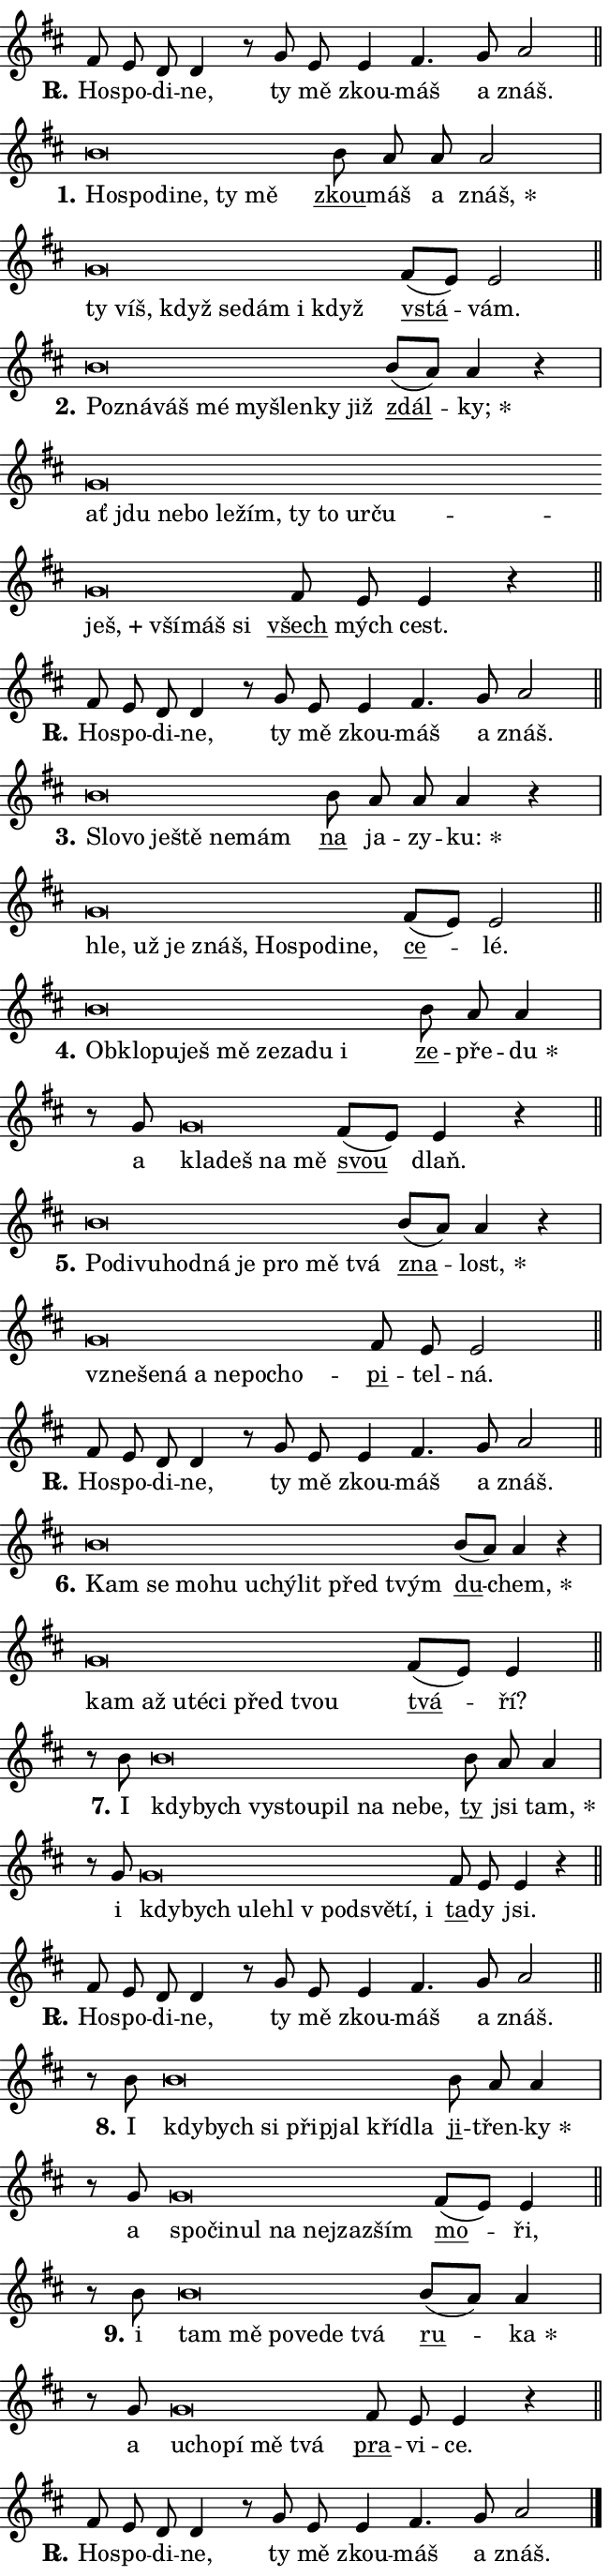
\version "2.24.0"
\header { tagline = "" }
\paper {
  indent = 0\cm
  top-margin = 0\cm
  right-margin = 0.13\cm % to fit lyric hyphens
  bottom-margin = 0\cm
  left-margin = 0\cm
  paper-width = 11\cm
  page-breaking = #ly:one-page-breaking
  system-system-spacing.basic-distance = #11
  score-system-spacing.basic-distance = #11
  ragged-last = ##f
}


%% Author: Thomas Morley
%% https://lists.gnu.org/archive/html/lilypond-user/2020-05/msg00002.html
#(define (line-position grob)
"Returns position of @var[grob} in current system:
   @code{'start}, if at first time-step
   @code{'end}, if at last time-step
   @code{'middle} otherwise
"
  (let* ((col (ly:item-get-column grob))
         (ln (ly:grob-object col 'left-neighbor))
         (rn (ly:grob-object col 'right-neighbor))
         (col-to-check-left (if (ly:grob? ln) ln col))
         (col-to-check-right (if (ly:grob? rn) rn col))
         (break-dir-left
           (and
             (ly:grob-property col-to-check-left 'non-musical #f)
             (ly:item-break-dir col-to-check-left)))
         (break-dir-right
           (and
             (ly:grob-property col-to-check-right 'non-musical #f)
             (ly:item-break-dir col-to-check-right))))
        (cond ((eqv? 1 break-dir-left) 'start)
              ((eqv? -1 break-dir-right) 'end)
              (else 'middle))))

#(define (tranparent-at-line-position vctor)
  (lambda (grob)
  "Relying on @code{line-position} select the relevant enry from @var{vctor}.
Used to determine transparency,"
    (case (line-position grob)
      ((end) (not (vector-ref vctor 0)))
      ((middle) (not (vector-ref vctor 1)))
      ((start) (not (vector-ref vctor 2))))))

noteHeadBreakVisibility =
#(define-music-function (break-visibility)(vector?)
"Makes @code{NoteHead}s transparent relying on @var{break-visibility}"
#{
  \override NoteHead.transparent =
    #(tranparent-at-line-position break-visibility)
#})

#(define delete-ledgers-for-transparent-note-heads
  (lambda (grob)
    "Reads whether a @code{NoteHead} is transparent.
If so this @code{NoteHead} is removed from @code{'note-heads} from
@var{grob}, which is supposed to be @code{LedgerLineSpanner}.
As a result ledgers are not printed for this @code{NoteHead}"
    (let* ((nhds-array (ly:grob-object grob 'note-heads))
           (nhds-list
             (if (ly:grob-array? nhds-array)
                 (ly:grob-array->list nhds-array)
                 '()))
           ;; Relies on the transparent-property being done before
           ;; Staff.LedgerLineSpanner.after-line-breaking is executed.
           ;; This is fragile ...
           (to-keep
             (remove
               (lambda (nhd)
                 (ly:grob-property nhd 'transparent #f))
               nhds-list)))
      ;; TODO find a better method to iterate over grob-arrays, similiar
      ;; to filter/remove etc for lists
      ;; For now rebuilt from scratch
      (set! (ly:grob-object grob 'note-heads)  '())
      (for-each
        (lambda (nhd)
          (ly:pointer-group-interface::add-grob grob 'note-heads nhd))
        to-keep))))

squashNotes = {
  \override NoteHead.X-extent = #'(-0.2 . 0.2)
  \override NoteHead.Y-extent = #'(-0.75 . 0)
  \override NoteHead.stencil =
    #(lambda (grob)
       (let ((pos (ly:grob-property grob 'staff-position)))
         (begin
           (if (< pos -7) (display "ERROR: Lower brevis then expected\n") (display ""))
           (if (<= pos -6) ly:text-interface::print ly:note-head::print))))
}
unSquashNotes = {
  \revert NoteHead.X-extent
  \revert NoteHead.Y-extent
  \revert NoteHead.stencil
}

hideNotes = \noteHeadBreakVisibility #begin-of-line-visible
unHideNotes = \noteHeadBreakVisibility #all-visible

% work-around for resetting accidentals
% https://lilypond.org/doc/v2.23/Documentation/notation/displaying-rhythms#unmetered-music
cadenzaMeasure = {
  \cadenzaOff
  \partial 1024 s1024
  \cadenzaOn
}

#(define-markup-command (accent layout props text) (markup?)
  "Underline accented syllable"
  (interpret-markup layout props
    #{\markup \override #'(offset . 4.3) \underline { #text }#}))

responsum = \markup \concat {
  "R" \hspace #-1.05 \path #0.1 #'((moveto 0 0.07) (lineto 0.9 0.8)) \hspace #0.05 "."
}

spaceSize = #0.6828661417322834 % exact space size for TeX Gyre Schola

\layout {
  \context {
    \Staff
    \remove "Time_signature_engraver"
    \override LedgerLineSpanner.after-line-breaking = #delete-ledgers-for-transparent-note-heads
  }
  \context {
    \Lyrics {
      \override LyricSpace.minimum-distance = \spaceSize
      \override LyricText.font-name = #"TeX Gyre Schola"
      \override LyricText.font-size = 1
      \override StanzaNumber.font-name = #"TeX Gyre Schola Bold"
      \override StanzaNumber.font-size = 1
    }
  }
  \context {
    \Score 
    \override NoteHead.text =
      #(lambda (grob) 
        (let ((pos (ly:grob-property grob 'staff-position)))
          #{\markup {
            \combine
              \halign #-0.55 \raise #(if (= pos -6) 0 0.5) \override #'(thickness . 2) \draw-line #'(3.2 . 0)
              \musicglyph "noteheads.sM1"
          }#}))
  }
}

% magnetic-lyrics.ily
%
%   written by
%     Jean Abou Samra <jean@abou-samra.fr>
%     Werner Lemberg <wl@gnu.org>
%
%   adapted by
%     Jiri Hon <jiri.hon@gmail.com>
%
% Version 2022-Apr-15

% https://www.mail-archive.com/lilypond-user@gnu.org/msg149350.html

#(define (Left_hyphen_pointer_engraver context)
   "Collect syllable-hyphen-syllable occurrences in lyrics and store
them in properties.  This engraver only looks to the left.  For
example, if the lyrics input is @code{foo -- bar}, it does the
following.

@itemize @bullet
@item
Set the @code{text} property of the @code{LyricHyphen} grob between
@q{foo} and @q{bar} to @code{foo}.

@item
Set the @code{left-hyphen} property of the @code{LyricText} grob with
text @q{foo} to the @code{LyricHyphen} grob between @q{foo} and
@q{bar}.
@end itemize

Use this auxiliary engraver in combination with the
@code{lyric-@/text::@/apply-@/magnetic-@/offset!} hook."
   (let ((hyphen #f)
         (text #f))
     (make-engraver
      (acknowledgers
       ((lyric-syllable-interface engraver grob source-engraver)
        (set! text grob)))
      (end-acknowledgers
       ((lyric-hyphen-interface engraver grob source-engraver)
        ;(when (not (grob::has-interface grob 'lyric-space-interface))
          (set! hyphen grob)));)
      ((stop-translation-timestep engraver)
       (when (and text hyphen)
         (ly:grob-set-object! text 'left-hyphen hyphen))
       (set! text #f)
       (set! hyphen #f)))))

#(define (lyric-text::apply-magnetic-offset! grob)
   "If the space between two syllables is less than the value in
property @code{LyricText@/.details@/.squash-threshold}, move the right
syllable to the left so that it gets concatenated with the left
syllable.

Use this function as a hook for
@code{LyricText@/.after-@/line-@/breaking} if the
@code{Left_@/hyphen_@/pointer_@/engraver} is active."
   (let ((hyphen (ly:grob-object grob 'left-hyphen #f)))
     (when hyphen
       (let ((left-text (ly:spanner-bound hyphen LEFT)))
         (when (grob::has-interface left-text 'lyric-syllable-interface)
           (let* ((common (ly:grob-common-refpoint grob left-text X))
                  (this-x-ext (ly:grob-extent grob common X))
                  (left-x-ext
                   (begin
                     ;; Trigger magnetism for left-text.
                     (ly:grob-property left-text 'after-line-breaking)
                     (ly:grob-extent left-text common X)))
                  ;; `delta` is the gap width between two syllables.
                  (delta (- (interval-start this-x-ext)
                            (interval-end left-x-ext)))
                  (details (ly:grob-property grob 'details))
                  (threshold (assoc-get 'squash-threshold details 0.2)))
             (when (< delta threshold)
               (let* (;; We have to manipulate the input text so that
                      ;; ligatures crossing syllable boundaries are not
                      ;; disabled.  For languages based on the Latin
                      ;; script this is essentially a beautification.
                      ;; However, for non-Western scripts it can be a
                      ;; necessity.
                      (lt (ly:grob-property left-text 'text))
                      (rt (ly:grob-property grob 'text))
                      (is-space (grob::has-interface hyphen 'lyric-space-interface))
                      (space (if is-space " " ""))
                      (extra-delta (if is-space spaceSize 0))
                      ;; Append new syllable.
                      (ltrt-space (if (and (string? lt) (string? rt))
                                (string-append lt space rt)
                                (make-concat-markup (list lt space rt))))
                      ;; Right-align `ltrt` to the right side.
                      (ltrt-space-markup (grob-interpret-markup
                               grob
                               (make-translate-markup
                                (cons (interval-length this-x-ext) 0)
                                (make-right-align-markup ltrt-space)))))
                 (begin
                   ;; Don't print `left-text`.
                   (ly:grob-set-property! left-text 'stencil #f)
                   ;; Set text and stencil (which holds all collected
                   ;; syllables so far) and shift it to the left.
                   (ly:grob-set-property! grob 'text ltrt-space)
                   (ly:grob-set-property! grob 'stencil ltrt-space-markup)
                   (ly:grob-translate-axis! grob (- (- delta extra-delta)) X))))))))))


#(define (lyric-hyphen::displace-bounds-first grob)
   ;; Make very sure this callback isn't triggered too early.
   (let ((left (ly:spanner-bound grob LEFT))
         (right (ly:spanner-bound grob RIGHT)))
     (ly:grob-property left 'after-line-breaking)
     (ly:grob-property right 'after-line-breaking)
     (ly:lyric-hyphen::print grob)))

squashThreshold = #0.4

\layout {
  \context {
    \Lyrics
    \consists #Left_hyphen_pointer_engraver
    \override LyricText.after-line-breaking =
      #lyric-text::apply-magnetic-offset!
    \override LyricHyphen.stencil = #lyric-hyphen::displace-bounds-first
    \override LyricText.details.squash-threshold = \squashThreshold
    \override LyricHyphen.minimum-distance = 0
    \override LyricHyphen.minimum-length = \squashThreshold
  }
}

squashText = \override LyricText.details.squash-threshold = 9999
unSquashText = \override LyricText.details.squash-threshold = \squashThreshold

leftText = \override LyricText.self-alignment-X = #LEFT
unLeftText = \revert LyricText.self-alignment-X

starOffset = #(lambda (grob) 
                (let ((x_offset (ly:self-alignment-interface::aligned-on-x-parent grob)))
                  (if (= x_offset 0) 0 (+ x_offset 1.2))))

star = #(define-music-function (syllable)(string?)
"Append star separator at the end of a syllable"
#{
  \once \override LyricText.X-offset = #starOffset
  \lyricmode { \markup {
    #syllable
    \override #'((font-name . "TeX Gyre Schola Bold")) \hspace #0.2 \lower #0.65 \larger "*"
  } }
#})

starAccent = #(define-music-function (syllable)(string?)
"Append star separator at the end of a syllable and make accent"
#{
  \once \override LyricText.X-offset = #starOffset
  \lyricmode { \markup {
    \accent #syllable
    \override #'((font-name . "TeX Gyre Schola Bold")) \hspace #0.2 \lower #0.65 \larger "*"
  } }
#})

breath = #(define-music-function (syllable)(string?)
"Append breathing indicator at the end of a syllable"
#{
  \lyricmode { \markup { #syllable "+" } }
#})

optionalBreath = #(define-music-function (syllable)(string?)
"Append optional breathing indicator at the end of a syllable"
#{
  \lyricmode { \markup { #syllable "(+)" } }
#})


\score {
    <<
        \new Voice = "melody" { \cadenzaOn \key d \major \relative { fis'8 e d d4 r8 \bar "" g e \bar "" e4 fis4. g8 a2 \cadenzaMeasure \bar "||" \break } }
        \new Lyrics \lyricsto "melody" { \lyricmode { \set stanza = \responsum
Ho -- spo -- di -- ne, ty mě zkou -- máš a znáš. } }
    >>
    \layout {}
}

\score {
    <<
        \new Voice = "melody" { \cadenzaOn \key d \major \relative { \squashNotes b'\breve*1/16 \hideNotes \breve*1/16 \bar "" \breve*1/16 \bar "" \breve*1/16 \bar "" \breve*1/16 \breve*1/16 \bar "" \unHideNotes \unSquashNotes \bar "" b8 a a a2 \cadenzaMeasure \bar "|" \squashNotes g\breve*1/16 \hideNotes \breve*1/16 \bar "" \breve*1/16 \bar "" \breve*1/16 \bar "" \breve*1/16 \bar "" \breve*1/16 \breve*1/16 \bar "" \unHideNotes \unSquashNotes \bar "" fis8[( e)] e2 \cadenzaMeasure \bar "||" \break } }
        \new Lyrics \lyricsto "melody" { \lyricmode { \set stanza = "1."
\leftText Ho -- \squashText spo -- di -- ne, ty mě \unLeftText \unSquashText \markup \accent zkou -- máš a \star znáš, \leftText ty \squashText víš, když se -- dám i když \unLeftText \unSquashText \markup \accent vstá -- vám. } }
    >>
    \layout {}
}

\score {
    <<
        \new Voice = "melody" { \cadenzaOn \key d \major \relative { \squashNotes b'\breve*1/16 \hideNotes \breve*1/16 \bar "" \breve*1/16 \bar "" \breve*1/16 \bar "" \breve*1/16 \bar "" \breve*1/16 \bar "" \breve*1/16 \breve*1/16 \bar "" \unHideNotes \unSquashNotes \bar "" b8[( a)] a4 r \cadenzaMeasure \bar "|" \squashNotes g\breve*1/16 \hideNotes \breve*1/16 \bar "" \breve*1/16 \bar "" \breve*1/16 \bar "" \breve*1/16 \bar "" \breve*1/16 \bar "" \breve*1/16 \bar "" \breve*1/16 \bar "" \breve*1/16 \bar "" \breve*1/16 \bar "" \breve*1/16 \bar "" \breve*1/16 \bar "" \breve*1/16 \breve*1/16 \bar "" \unHideNotes \unSquashNotes \bar "" fis8 e e4 r \cadenzaMeasure \bar "||" \break } }
        \new Lyrics \lyricsto "melody" { \lyricmode { \set stanza = "2."
\leftText Po -- \squashText zná -- váš mé my -- šlen -- ky již \unLeftText \unSquashText \markup \accent zdál -- \star ky; \leftText ať \squashText jdu ne -- bo le -- žím, ty to ur -- ču -- \breath "ješ," vší -- máš si \unLeftText \unSquashText \markup \accent všech mých cest. } }
    >>
    \layout {}
}

\score {
    <<
        \new Voice = "melody" { \cadenzaOn \key d \major \relative { fis'8 e d d4 r8 \bar "" g e \bar "" e4 fis4. g8 a2 \cadenzaMeasure \bar "||" \break } }
        \new Lyrics \lyricsto "melody" { \lyricmode { \set stanza = \responsum
Ho -- spo -- di -- ne, ty mě zkou -- máš a znáš. } }
    >>
    \layout {}
}

\score {
    <<
        \new Voice = "melody" { \cadenzaOn \key d \major \relative { \squashNotes b'\breve*1/16 \hideNotes \breve*1/16 \bar "" \breve*1/16 \bar "" \breve*1/16 \bar "" \breve*1/16 \breve*1/16 \bar "" \unHideNotes \unSquashNotes \bar "" b8 a a a4 r \cadenzaMeasure \bar "|" \squashNotes g\breve*1/16 \hideNotes \breve*1/16 \bar "" \breve*1/16 \bar "" \breve*1/16 \bar "" \breve*1/16 \bar "" \breve*1/16 \bar "" \breve*1/16 \breve*1/16 \bar "" \unHideNotes \unSquashNotes \bar "" fis8[( e)] e2 \cadenzaMeasure \bar "||" \break } }
        \new Lyrics \lyricsto "melody" { \lyricmode { \set stanza = "3."
\leftText Slo -- \squashText vo je -- ště ne -- mám \unLeftText \unSquashText \markup \accent na ja -- zy -- \star ku: \leftText hle, \squashText už je znáš, Ho -- spo -- di -- ne, \unLeftText \unSquashText \markup \accent ce -- lé. } }
    >>
    \layout {}
}

\score {
    <<
        \new Voice = "melody" { \cadenzaOn \key d \major \relative { \squashNotes b'\breve*1/16 \hideNotes \breve*1/16 \bar "" \breve*1/16 \bar "" \breve*1/16 \bar "" \breve*1/16 \bar "" \breve*1/16 \bar "" \breve*1/16 \bar "" \breve*1/16 \breve*1/16 \bar "" \unHideNotes \unSquashNotes \bar "" b8 a a4 \cadenzaMeasure \bar "|" r8 g8 \squashNotes g\breve*1/16 \hideNotes \breve*1/16 \bar "" \breve*1/16 \breve*1/16 \bar "" \unHideNotes \unSquashNotes \bar "" fis8[( e)] e4 r \cadenzaMeasure \bar "||" \break } }
        \new Lyrics \lyricsto "melody" { \lyricmode { \set stanza = "4."
\leftText Ob -- \squashText klo -- pu -- ješ mě ze -- za -- du i \unLeftText \unSquashText \markup \accent ze -- pře -- \star du a \leftText kla -- \squashText deš na mě \unLeftText \unSquashText \markup \accent svou dlaň. } }
    >>
    \layout {}
}

\score {
    <<
        \new Voice = "melody" { \cadenzaOn \key d \major \relative { \squashNotes b'\breve*1/16 \hideNotes \breve*1/16 \bar "" \breve*1/16 \bar "" \breve*1/16 \bar "" \breve*1/16 \bar "" \breve*1/16 \bar "" \breve*1/16 \bar "" \breve*1/16 \breve*1/16 \bar "" \unHideNotes \unSquashNotes \bar "" b8[( a)] a4 r \cadenzaMeasure \bar "|" \squashNotes g\breve*1/16 \hideNotes \breve*1/16 \bar "" \breve*1/16 \bar "" \breve*1/16 \bar "" \breve*1/16 \bar "" \breve*1/16 \breve*1/16 \bar "" \unHideNotes \unSquashNotes \bar "" fis8 e e2 \cadenzaMeasure \bar "||" \break } }
        \new Lyrics \lyricsto "melody" { \lyricmode { \set stanza = "5."
\leftText Po -- \squashText di -- vu -- hod -- ná je pro mě tvá \unLeftText \unSquashText \markup \accent zna -- \star lost, \leftText vzne -- \squashText še -- ná a ne -- po -- cho -- \unLeftText \unSquashText \markup \accent pi -- tel -- ná. } }
    >>
    \layout {}
}

\score {
    <<
        \new Voice = "melody" { \cadenzaOn \key d \major \relative { fis'8 e d d4 r8 \bar "" g e \bar "" e4 fis4. g8 a2 \cadenzaMeasure \bar "||" \break } }
        \new Lyrics \lyricsto "melody" { \lyricmode { \set stanza = \responsum
Ho -- spo -- di -- ne, ty mě zkou -- máš a znáš. } }
    >>
    \layout {}
}

\score {
    <<
        \new Voice = "melody" { \cadenzaOn \key d \major \relative { \squashNotes b'\breve*1/16 \hideNotes \breve*1/16 \bar "" \breve*1/16 \bar "" \breve*1/16 \bar "" \breve*1/16 \bar "" \breve*1/16 \bar "" \breve*1/16 \bar "" \breve*1/16 \breve*1/16 \bar "" \unHideNotes \unSquashNotes \bar "" b8[( a)] a4 r \cadenzaMeasure \bar "|" \squashNotes g\breve*1/16 \hideNotes \breve*1/16 \bar "" \breve*1/16 \bar "" \breve*1/16 \bar "" \breve*1/16 \bar "" \breve*1/16 \breve*1/16 \bar "" \unHideNotes \unSquashNotes \bar "" fis8[( e)] e4 \cadenzaMeasure \bar "||" \break } }
        \new Lyrics \lyricsto "melody" { \lyricmode { \set stanza = "6."
\leftText Kam \squashText se mo -- hu u -- chý -- lit před tvým \unLeftText \unSquashText \markup \accent du -- \star chem, \leftText kam \squashText až u -- té -- ci před tvou \unLeftText \unSquashText \markup \accent tvá -- ří? } }
    >>
    \layout {}
}

\score {
    <<
        \new Voice = "melody" { \cadenzaOn \key d \major \relative { r8 b'8 \squashNotes b\breve*1/16 \hideNotes \breve*1/16 \bar "" \breve*1/16 \bar "" \breve*1/16 \bar "" \breve*1/16 \bar "" \breve*1/16 \bar "" \breve*1/16 \breve*1/16 \bar "" \unHideNotes \unSquashNotes \bar "" b8 a a4 \cadenzaMeasure \bar "|" r8 g8 \squashNotes g\breve*1/16 \hideNotes \breve*1/16 \bar "" \breve*1/16 \bar "" \breve*1/16 \bar "" \breve*1/16 \bar "" \breve*1/16 \bar "" \breve*1/16 \bar "" \breve*1/16 \breve*1/16 \bar "" \unHideNotes \unSquashNotes \bar "" fis8 e e4 r \cadenzaMeasure \bar "||" \break } }
        \new Lyrics \lyricsto "melody" { \lyricmode { \set stanza = "7."
I \leftText kdy -- \squashText bych vy -- stou -- pil na ne -- be, \unLeftText \unSquashText \markup \accent ty jsi \star tam, i \leftText kdy -- \squashText bych u -- le -- hl "v pod" -- svě -- tí, i \unLeftText \unSquashText \markup \accent ta -- dy jsi. } }
    >>
    \layout {}
}

\score {
    <<
        \new Voice = "melody" { \cadenzaOn \key d \major \relative { fis'8 e d d4 r8 \bar "" g e \bar "" e4 fis4. g8 a2 \cadenzaMeasure \bar "||" \break } }
        \new Lyrics \lyricsto "melody" { \lyricmode { \set stanza = \responsum
Ho -- spo -- di -- ne, ty mě zkou -- máš a znáš. } }
    >>
    \layout {}
}

\score {
    <<
        \new Voice = "melody" { \cadenzaOn \key d \major \relative { r8 b'8 \squashNotes b\breve*1/16 \hideNotes \breve*1/16 \bar "" \breve*1/16 \bar "" \breve*1/16 \bar "" \breve*1/16 \bar "" \breve*1/16 \breve*1/16 \bar "" \unHideNotes \unSquashNotes \bar "" b8 a a4 \cadenzaMeasure \bar "|" r8 g8 \squashNotes g\breve*1/16 \hideNotes \breve*1/16 \bar "" \breve*1/16 \bar "" \breve*1/16 \bar "" \breve*1/16 \breve*1/16 \bar "" \unHideNotes \unSquashNotes \bar "" fis8[( e)] e4 \cadenzaMeasure \bar "||" \break } }
        \new Lyrics \lyricsto "melody" { \lyricmode { \set stanza = "8."
I \leftText kdy -- \squashText bych si při -- pjal kří -- dla \unLeftText \unSquashText \markup \accent ji -- třen -- \star ky a \leftText spo -- \squashText či -- nul na nej -- zazším \unLeftText \unSquashText \markup \accent mo -- ři, } }
    >>
    \layout {}
}

\score {
    <<
        \new Voice = "melody" { \cadenzaOn \key d \major \relative { r8 b'8 \squashNotes b\breve*1/16 \hideNotes \breve*1/16 \bar "" \breve*1/16 \bar "" \breve*1/16 \bar "" \breve*1/16 \breve*1/16 \bar "" \unHideNotes \unSquashNotes \bar "" b8[( a)] a4 \cadenzaMeasure \bar "|" r8 g8 \squashNotes g\breve*1/16 \hideNotes \breve*1/16 \bar "" \breve*1/16 \bar "" \breve*1/16 \breve*1/16 \bar "" \unHideNotes \unSquashNotes \bar "" fis8 e e4 r \cadenzaMeasure \bar "||" \break } }
        \new Lyrics \lyricsto "melody" { \lyricmode { \set stanza = "9."
i \leftText tam \squashText mě po -- ve -- de tvá \unLeftText \unSquashText \markup \accent ru -- \star ka a \leftText u -- \squashText cho -- pí mě tvá \unLeftText \unSquashText \markup \accent pra -- vi -- ce. } }
    >>
    \layout {}
}

\score {
    <<
        \new Voice = "melody" { \cadenzaOn \key d \major \relative { fis'8 e d d4 r8 \bar "" g e \bar "" e4 fis4. g8 a2 \cadenzaMeasure \bar "||" \break } \bar "|." }
        \new Lyrics \lyricsto "melody" { \lyricmode { \set stanza = \responsum
Ho -- spo -- di -- ne, ty mě zkou -- máš a znáš. } }
    >>
    \layout {}
}
